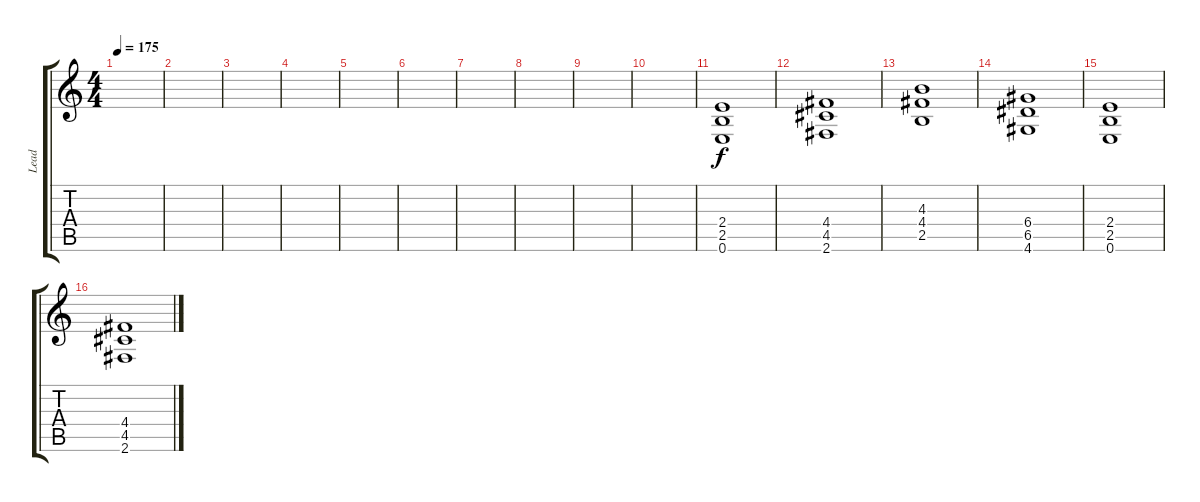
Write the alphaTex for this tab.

\track ("Lead" "Lead") {instrument distortionguitar}
\staff {score tabs}
\tuning (E4 B3 G3 D3 A2 E2) {hide}
\ts (4 4)
\tempo 175
\clef g2
\ks c
|
|
|
|
|
|
|
|
|
|
(2.4 2.5 0.6).1 |
(4.4 4.5 2.6).1 |
(4.3 4.4 2.5).1 |
(6.4 6.5 4.6).1 |
(2.4 2.5 0.6).1 |
(4.4 4.5 2.6).1
